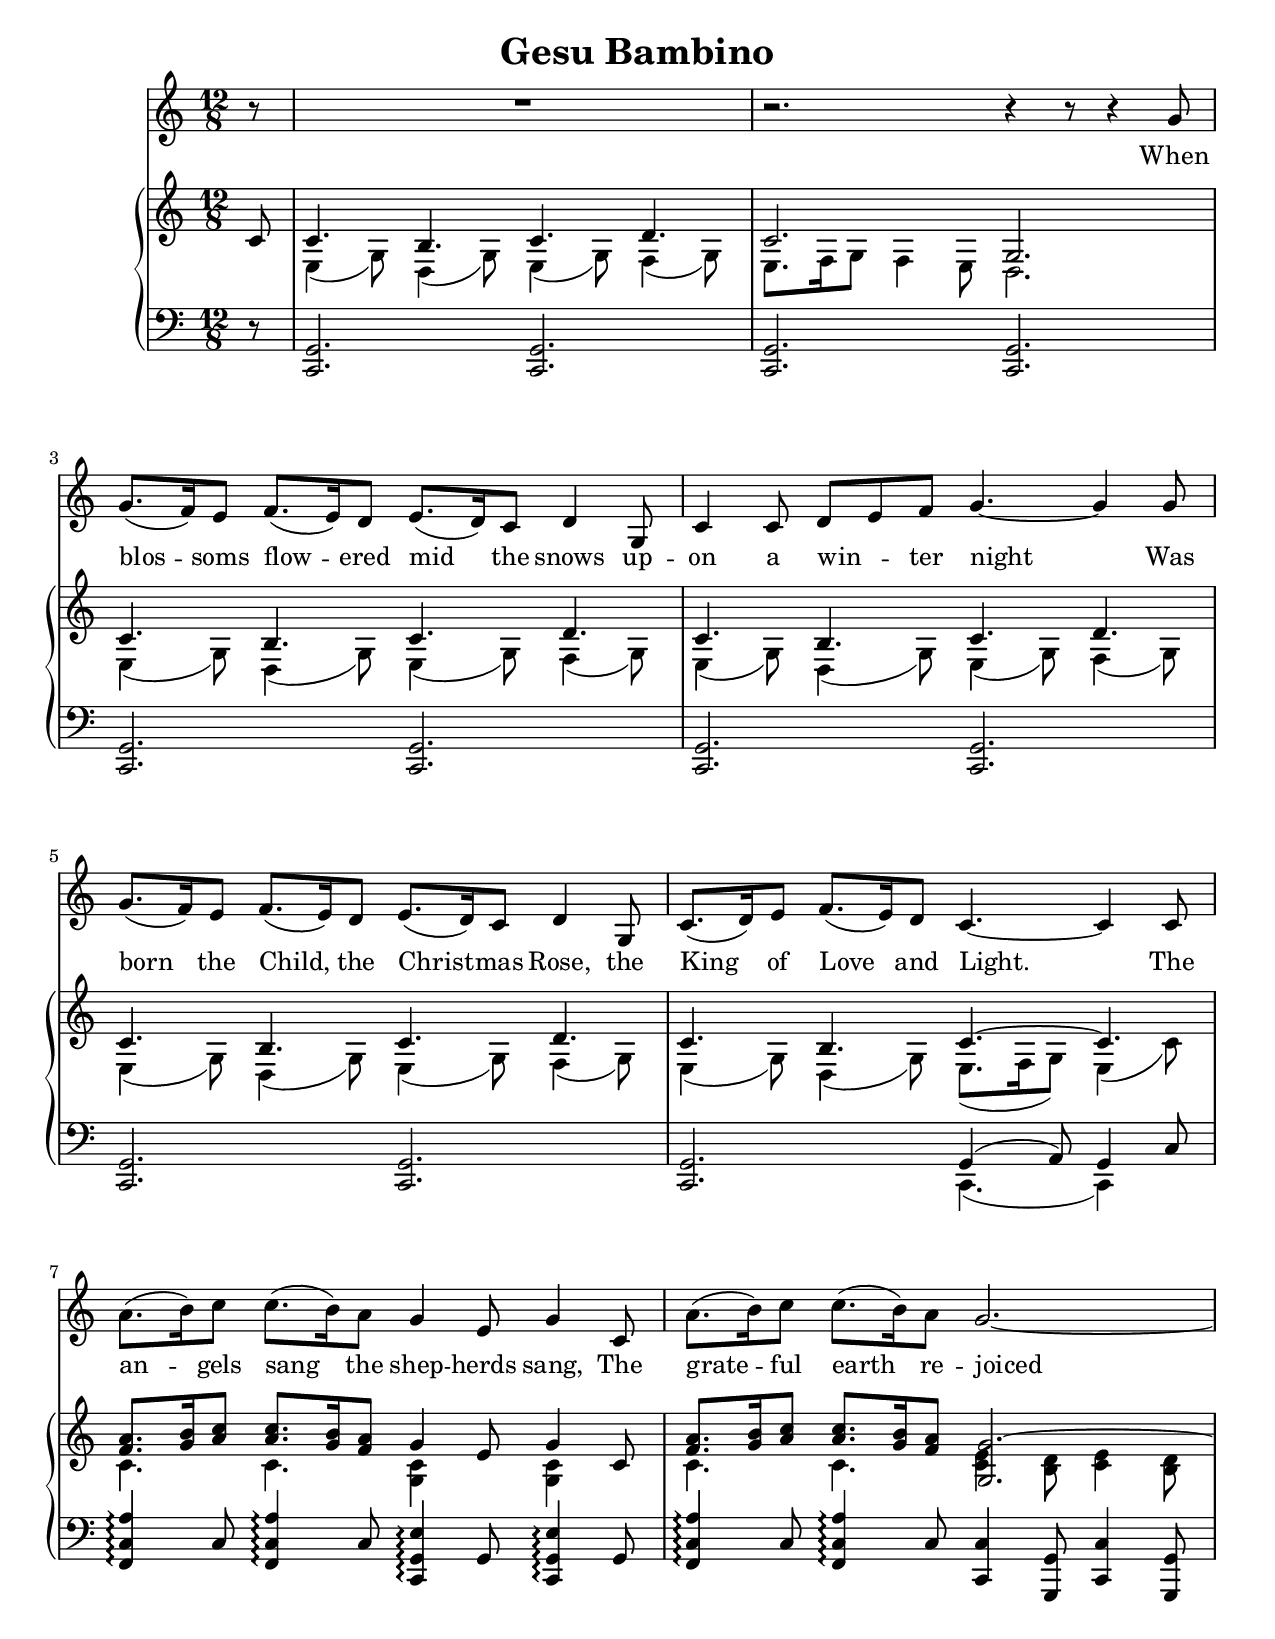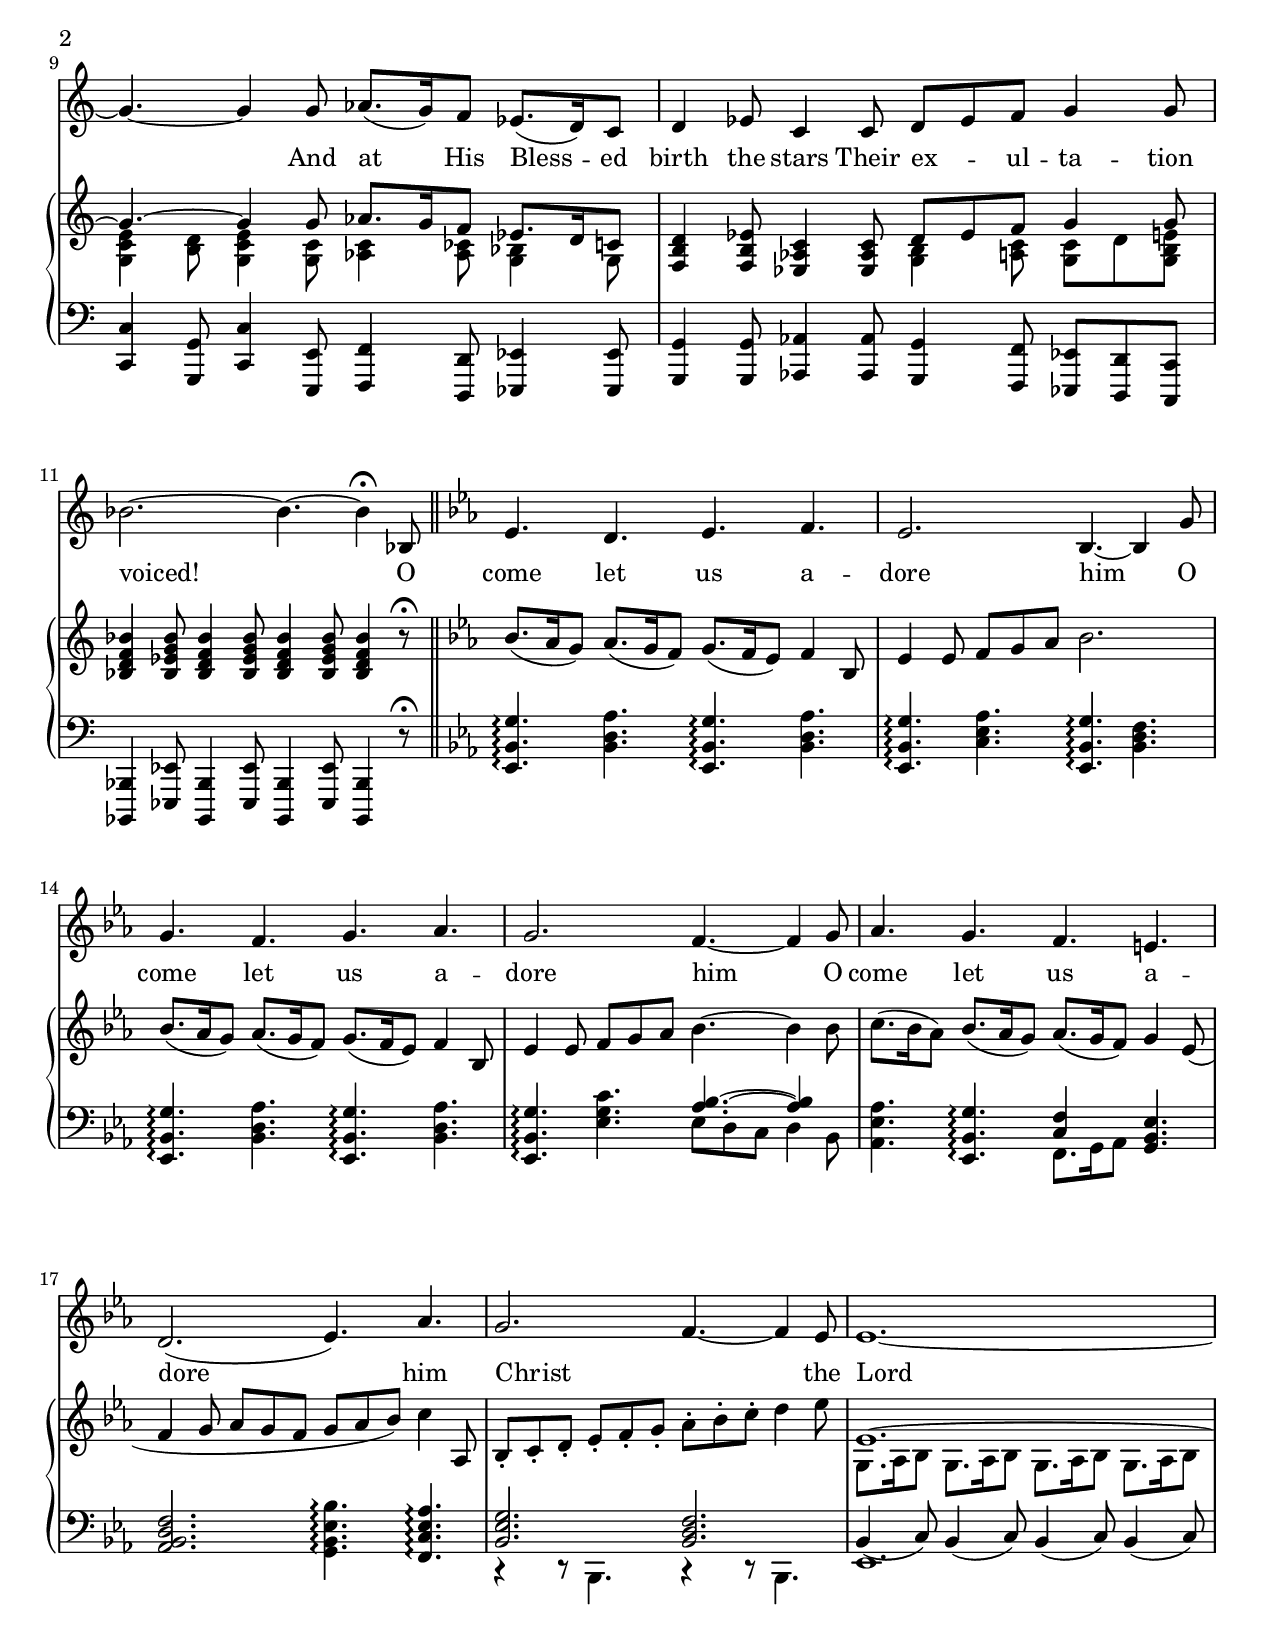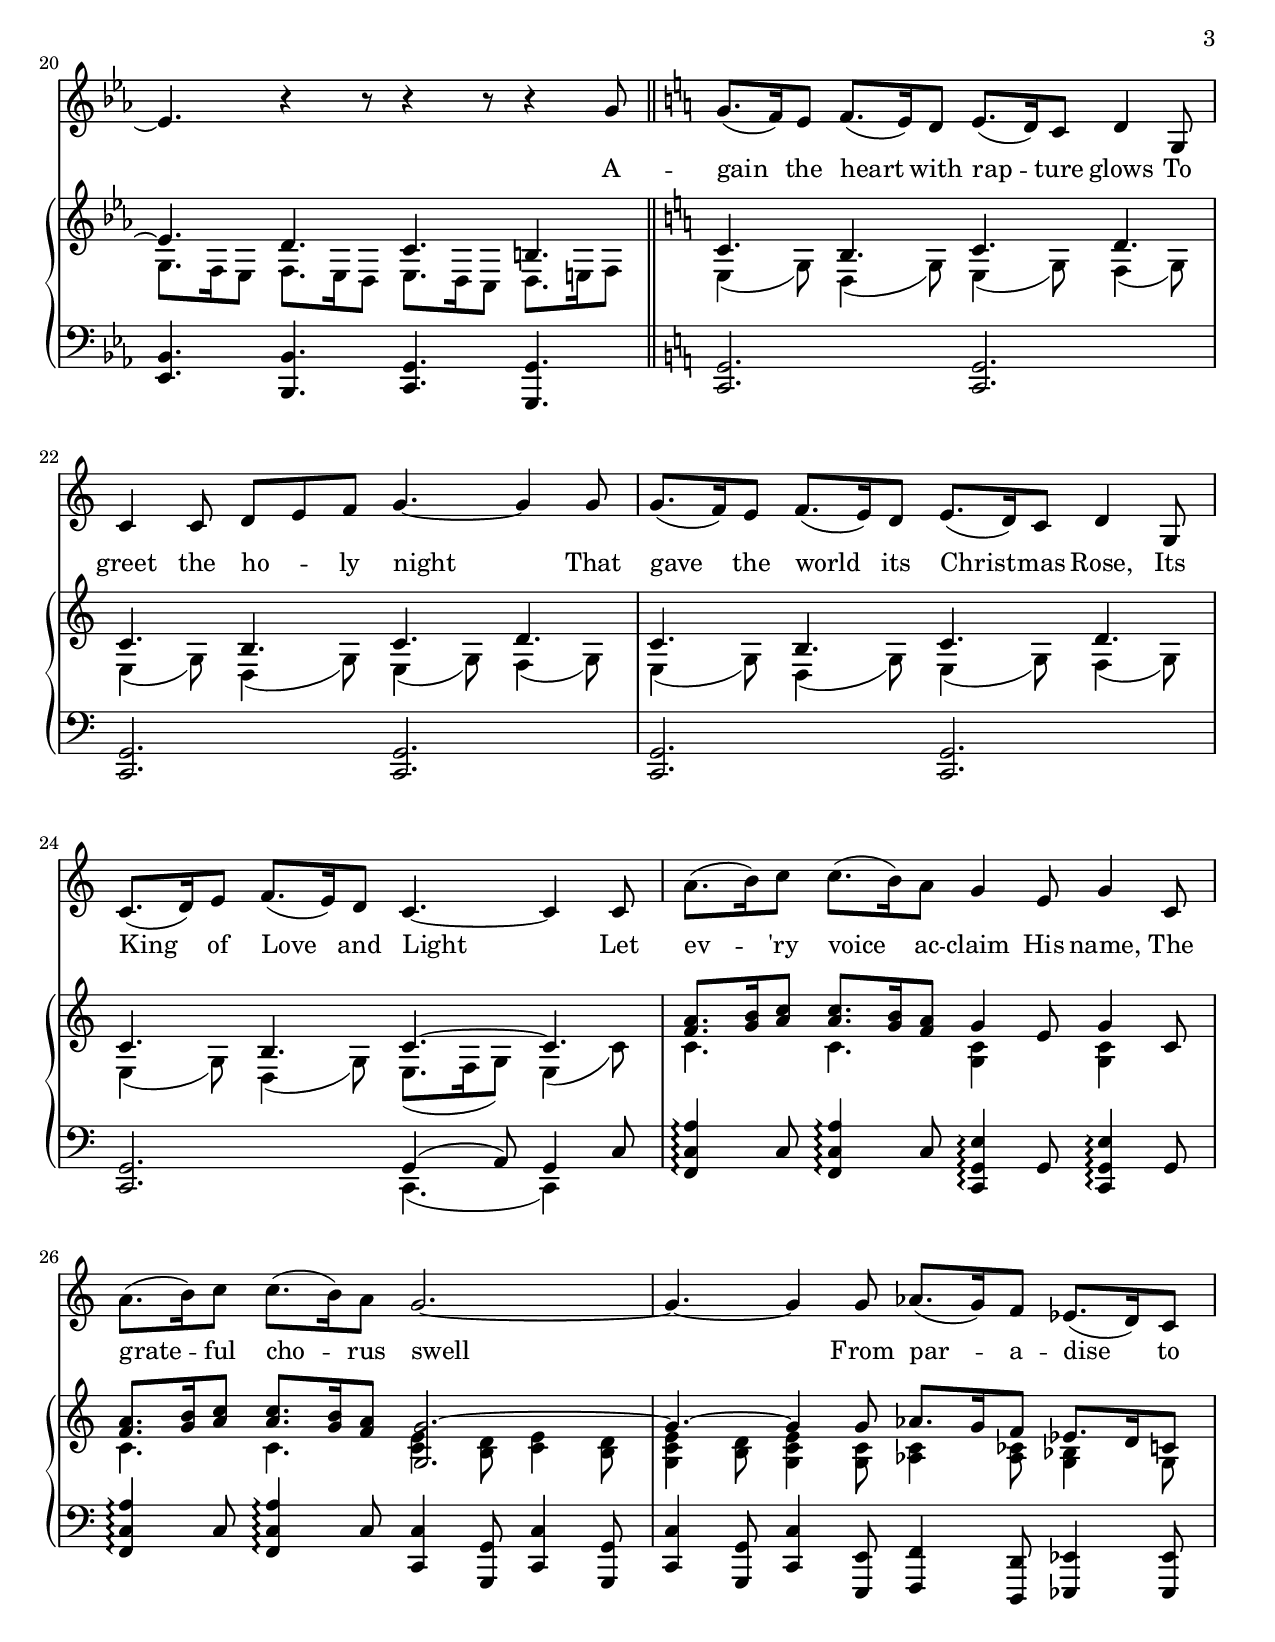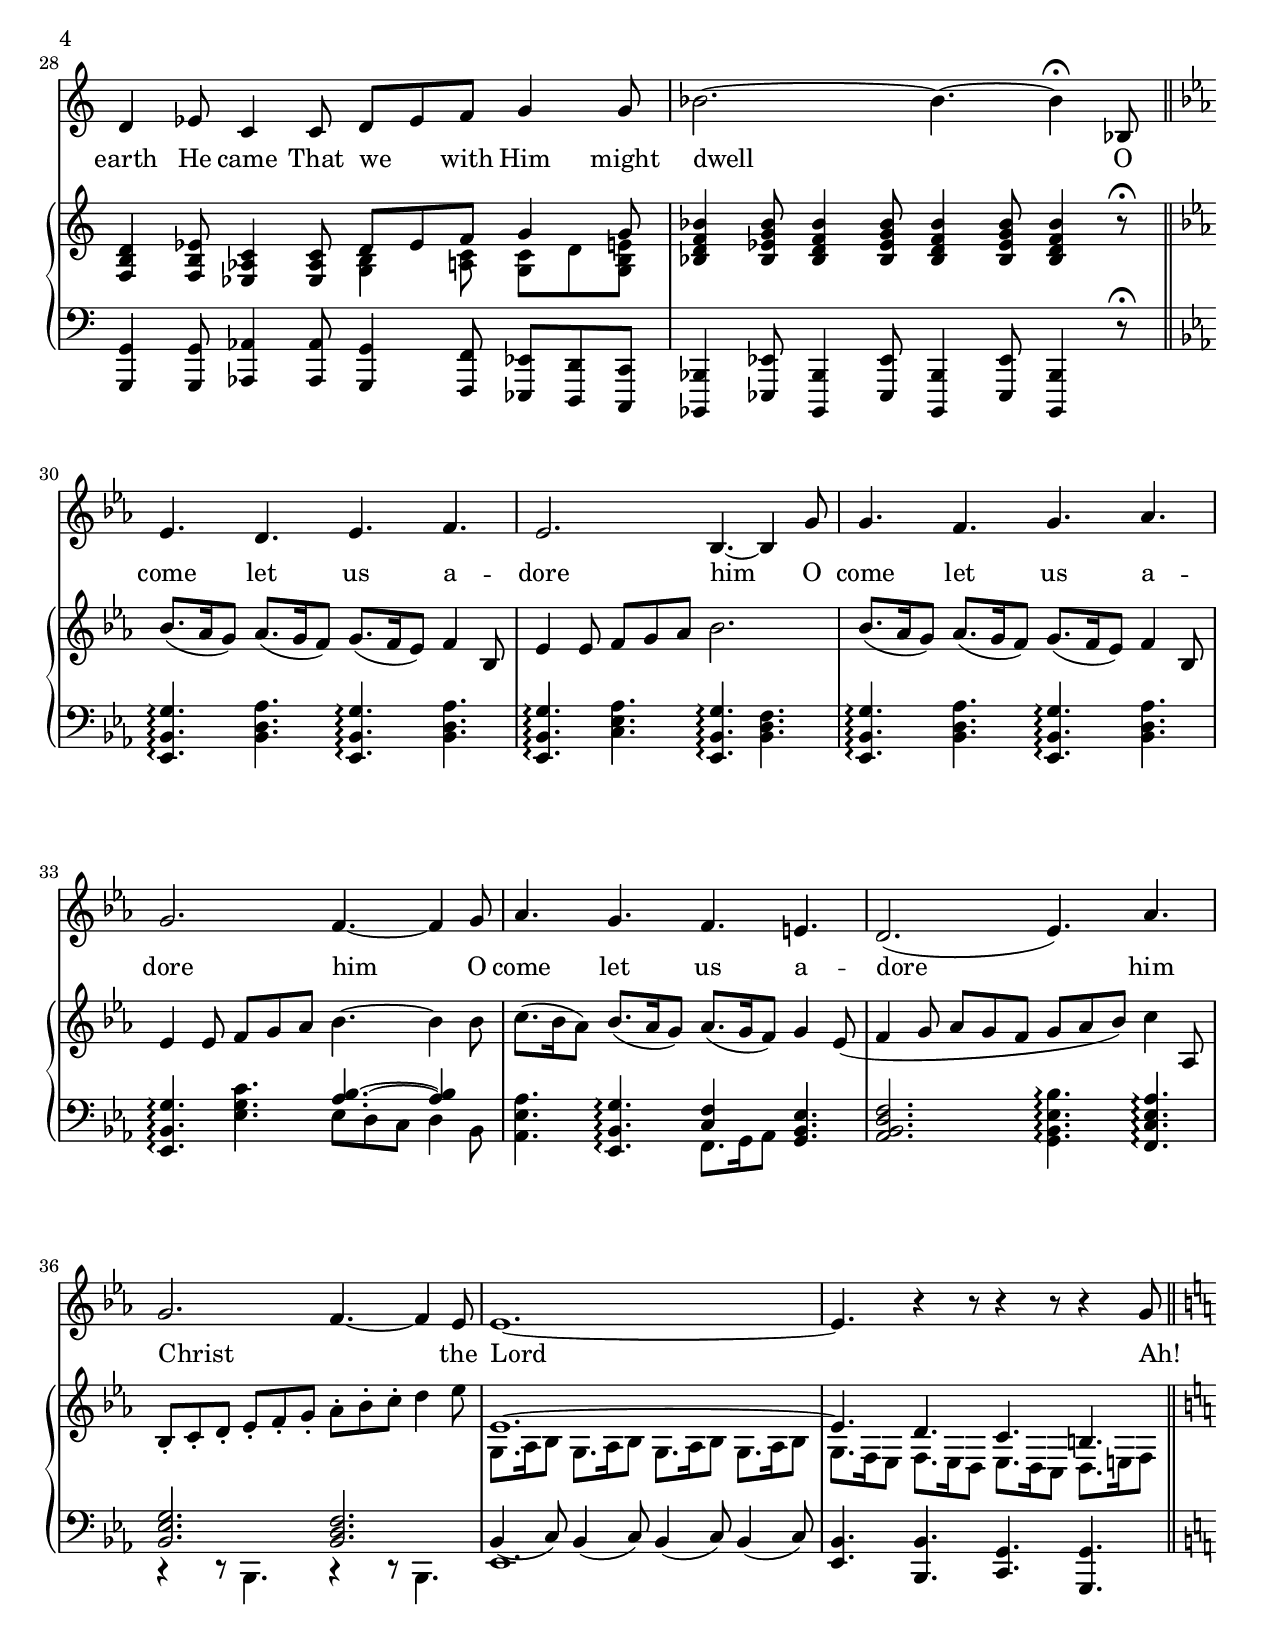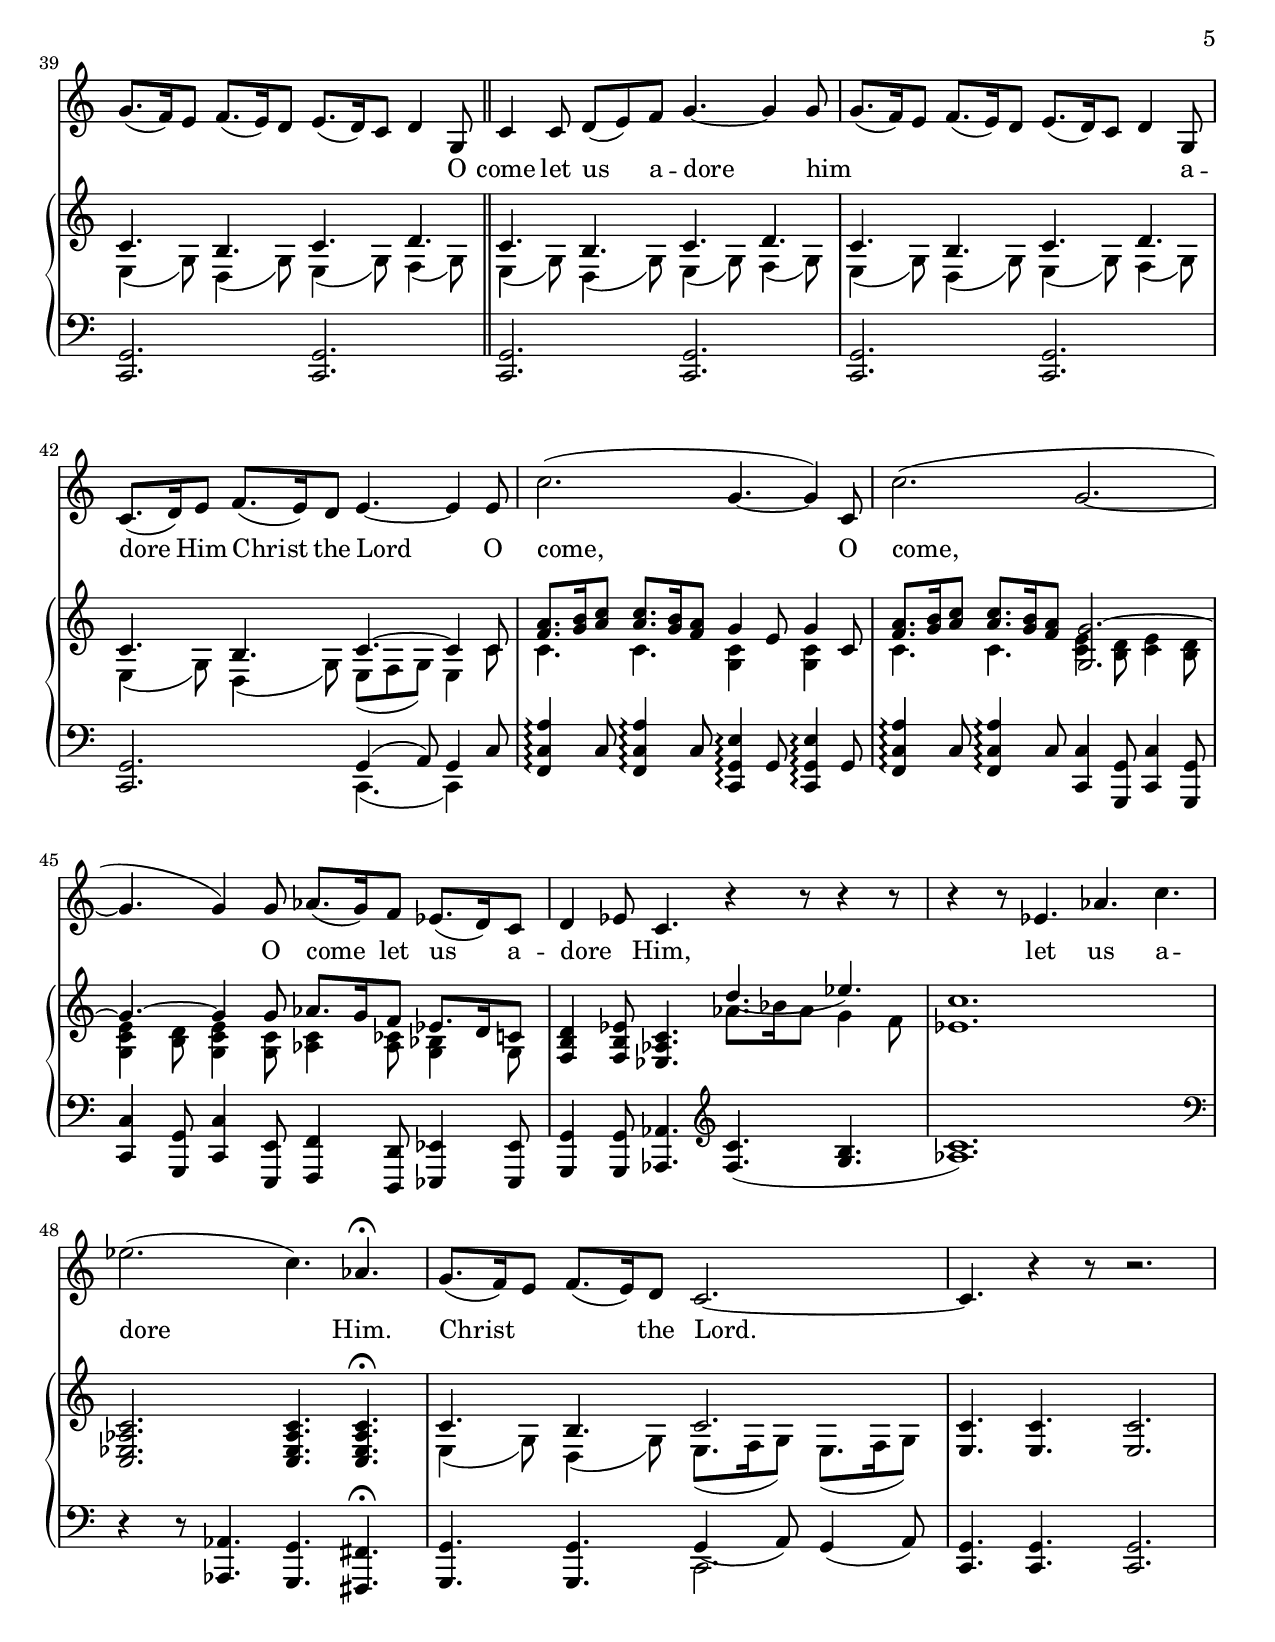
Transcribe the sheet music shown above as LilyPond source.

%{
    Comments
%}
\version "2.10.33"
\include "english.ly"

#(set-default-paper-size "letter" )

\paper {
    ragged-last-bottom = ##t
}

\header {
    title = "Gesu Bambino"
}

vocala = \relative c'' {
  c8.( bf16) a8   bf8.( a16) g8  a8.( g16) f8  g4 c,8
  f4 f8  g[ a bf] c4.~c4 c8
  c8.( bf16) a8   bf8.( a16) g8  a8.( g16) f8  g4 c,8
  f8.( g16) a8  bf8.( a16) g8 f4.~f4 f8

  % Page 2

  d'8.( e16) f8  f8.( e16) d8 c4 a8 c4 f,8
  d'8.( e16) f8  f8.( e16) d8 c2.~
  c4.~c4 c8 df8.( c16) bf8  af8.( g16) f8
  g4 af8  f4 f8 g8[ af bf] c4 c8
  ef2.~ef4.~ef4\fermata ef,8

  \bar "||"

  \key af \major
  af4. g af bf
  af2. ef4.~ef4 c'8
  c4. bf c df
  c2. bf4.~bf4 c8

  % Page 3

  df4. c bf a
  g2.( af4.) df
  c2. bf4.~bf4 af8
  af1.~
  af4. r4 r8 r4 r8 r4 c8

  \bar "||"
  \key f \major
}

vocalb = \relative c'' {
  c8.( bf16) a8   bf8.( a16) g8  a8.( g16) f8  g4 c,8
  \bar "||"
  f4 f8  g[( a) bf] c4.~c4 c8
  c8.( bf16) a8   bf8.( a16) g8  a8.( g16) f8  g4 c,8
  f8.( g16) a8  bf8.( a16) g8 a4.~a4 a8

  f'2.( c4.~c4) f,8
  f'2.( c2.~
  c4. c4) c8 df8.( c16) bf8 af8.( g16) f8
  g4 af8  f4. r4 r8 r4 r8
  r4 r8 af4. df4. f4.
  af2.( f4.) df4.\fermata
  c8.( bf16) a8   bf8.( a16) g8  f2.~
  f4. r4 r8 r2.
  \bar ".|"

}


vocal = \relative c'' {
  \clef treble \key f \major
  \override Staff.TimeSignature #'style = #'()
  \time 12/8
  \partial 8
  r8
  R1.
  r2. r4 r8  r4 c8

  \vocala
  \vocala
  \vocalb

}

text = \lyricmode {
  When blos -- soms flow -- ered mid the snows up --
  on  a win _ -- ter night 
  Was born the Child, the Christ -- mas Rose, the
  King of Love and Light.   The

  % Page 2 

  an -- gels sang  the shep -- herds sang, The
  grate -- ful earth re -- joiced
  And at His Bless -- ed 
  birth the stars Their ex _ -- ul -- ta -- tion
  voiced!

  O come let us a -- dore him
  O come let us a -- dore him

  % Page 3

  O come let us a -- dore him
  Christ _ the Lord

  % Repeat

  A -- gain the heart with rap -- ture glows
  To greet  the ho _ -- ly night
  That gave the world its Christ -- mas Rose,
  Its King of Love  and Light
  Let ev -- 'ry voice ac -- claim His name,
  The grate -- ful cho -- rus swell
  From par -- a -- dise to earth He came
  That we _ with Him might dwell

  O come let us a -- dore him
  O come let us a -- dore him
  O come let us a -- dore him
  Christ _ the Lord

  Ah! _ _ _ _ _ _ _
  O come let us a -- dore him _ _ _ _ _ _ _
  a -- dore Him Christ the Lord 
  O come, O come, 
  O come let us a -- dore _ Him,
  let us a -- dore Him.
  Christ _ _ the Lord.
}


uppera = \relative c {
  << { f'4. e4. f4. g4. } \\ { a,4( c8) g4( c8) a4( c8) bf4( c8) } >>
  << { f4. e4. f4. g4. } \\ { a,4( c8) g4( c8) a4( c8) bf4( c8) } >>
  << { f4. e4. f4. g4. } \\ { a,4( c8) g4( c8) a4( c8) bf4( c8) } >>
  << { f4. e4. f4.~f4. } \\ { a,4( c8) g4( c8) a8.( bf16 c8) a4( f'8) } >>

  % Page 2 

  << { <d' bf>8. <e c>16 <f d>8  <f d>8. <e c>16 <d bf>8 c4 a8 c4 f,8 } \\
     { f4. f4. <f c>4 s8 <f c>4 s8 } >>

  << { <d' bf>8. <e c>16 <f d>8  <f d>8. <e c>16 <d bf>8  <c c,>2.~ } \\
     { f,4. f4. <f a>4 <e g>8 <f a>4 <e g>8 } >>

  << { c'4.~c4 c8 df8. c16 bf8  af8. g16 f8 } \\
     { <a f c>4 <g e>8 <a f c>4 <f c>8 <f df>4 <ff df>8 <ef c>4 c8 } >>

  << { <g' e bf>4 <af e bf>8 <f df af>4 <f df af>8 g af bf c4 c8 } \\
     { s2. <e, c>4 <f d>8 <f c>8 g8 <a e c>8 } >>

  <ef' bf g ef>4 <ef c af ef>8 <ef bf g ef>4 <ef c af ef>8 
  <ef bf g ef>4 <ef c af ef>8 <ef bf g ef>4 r8\fermata

  \bar "||"
  \key af \major

  ef8.( df16 c8) df8.( c16 bf8) c8.( bf16 af8) bf4 ef,8
  af4 af8 bf[ c df] ef2.
  ef8.( df16 c8) df8.( c16 bf8) c8.( bf16 af8) bf4 ef,8
  af4 af8 bf[ c df] ef4.~ef4 ef8

  % Page 3

  f8.( ef16 df8) ef8.( df16 c8) df8.( c16 bf8) c4 af8(
  bf4 c8 df c bf c df ef) f4 df,8
  ef8-. f-. g-. af-. bf-. c-. df-. ef-. f-. g4 af8
  << { af,1.~ } \\ { c,8. df16 ef8 c8. df16 ef8 c8. df16 ef8 c8. df16 ef8 } >>
  << { af4. g f e } \\ { c8. bf16 af8  bf8. af16 g8  af8. g16 f8  g8. a16 bf8 } >>


  \bar "||"
  \key f \major
}

upperb = \relative c' {
  << { f4. e4. f4. g4. }   \\ { a,4( c8) g4( c8) a4( c8) bf4( c8) } >>
  \bar "||"
  << { f4. e4. f4. g4. }   \\ { a,4( c8) g4( c8) a4( c8) bf4( c8) } >>
  << { f4. e4. f4. g4. }   \\ { a,4( c8) g4( c8) a4( c8) bf4( c8) } >>
  << { f4. e4. f4.~f4 f8 } \\ { a,4( c8) g4( c8) a8( bf8 c8) a4 f'8 } >>

  << { <d' bf>8. <e c>16 <f d>8  <f d>8. <e c>16 <d bf>8 c4 a8 c4 f,8 } \\
     { f4. f4. <f c>4 s8 <f c>4 s8 } >>

  << { <d' bf>8. <e c>16 <f d>8  <f d>8. <e c>16 <d bf>8  <c c,>2.~ } \\
     { f,4. f4. <f a>4 <e g>8 <f a>4 <e g>8 } >>

  << { c'4.~c4 c8 df8. c16 bf8  af8. g16 f8 } \\
     { <a f c>4 <g e>8 <a f c>4 <f c>8 <f df>4 <ff df>8 <ef c>4 c8 } >>

  <g' e bf>4 <af e bf>8 <f df af>4. 
    << { \stemDown df'8. ef16 df8 c4 bf8 } \\ { \stemUp g'4.( af4.) } >>

  <f af,>1.
  
  <f, df af f>2. <f df af f>4. <f df af f>4.\fermata
  << { f4. e4. f2.~ }   \\ { a,4( c8) g4( c8) a8.( bf16 c8) a8.( bf16 c8) } >>
  <f a,>4. <f a,>4. <f a,>2.

  \bar ".|"
}

upper = \relative c' {
  \clef treble \key f \major
  \override Staff.TimeSignature #'style = #'()
  \time 12/8
  \partial 8
  f8
  << { f4. e4. f4. g4. } \\ { a,4( c8) g4( c8) a4( c8) bf4( c8) } >>
  << { f2. c2.         } \\ { a8. bf16 c8  bf4 a8 g2.            } >>


  \uppera
  \uppera
  \upperb

}

lowera = \relative c {

  <c f,>2. <c f,>
  <c f,>2. <c f,>
  <c f,>2. <c f,>
  <c f,>2. << { c4( d8) c4 f8 } \\ { f,4.( f4) s8 } >>

  % Page 2 

  <d'' f, bf,>4\arpeggio f,8 <d' f, bf,>4\arpeggio f,8 
      <a c, f,>4\arpeggio c,8 <a' c, f,>4\arpeggio c,8
  <d' f, bf,>4\arpeggio f,8 <d' f, bf,>4\arpeggio f,8
      <f f,>4 <c c,>8 <f f,>4 <c c,> 8
  <f f,>4 <c c,>8 <f f,>4 <a, a,>8 <bf bf,>4 <g g,>8 <af af,>4 <af af,>8
  <c c,>4 <c c,>8 <df df,>4 <df df,>8 <c c,>4 <bf bf,>8 <af af,> <g g,> <f f,>
  <ef ef,>4 <af af,>8 <ef ef,>4 <af af,>8 <ef ef,>4 <af af,>8 <ef ef,>4 r8\fermata

  \bar "||"
  \key af \major

  <af ef' c'>4.\arpeggio  <ef' g df'> <af, ef' c'>\arpeggio <ef' g df'>
  <af, ef' c'>4.\arpeggio <f' af df>  <af, ef' c'>\arpeggio <ef' g bf>
  <af, ef' c'>4.\arpeggio <ef' g df'> <af, ef' c'>\arpeggio <ef' g df'>
  <af, ef' c'>4.\arpeggio <af' c f> << { <df ef>4.~<df ef>4 } \\ { af8 g f g4 ef8 } >>

  % Page 3

  <df af' df>4. <af ef' c'>4.\arpeggio << { <f' bf>4 } \\ { bf,8. c16 df8 } >> <c ef af>4.
  <df ef g bf>2. <c ef af ef'>4.\arpeggio <bf f' af df>4.\arpeggio
  << { <ef af c>2. <ef g bf>2. } \\ { r4 r8 ef,4. r4 r8 ef4. } >>
  << { af1. } \\ { \stemUp ef'4( f8) ef4( f8) ef4( f8) ef4( f8) } >>
  <af, ef'>4. <ef ef'>4. <f c'>4. <c c'>4.

  \bar "||"
  \key f \major
}

lowerb = \relative c {

  <c f,>2. <c f,>
  \bar "||"
  <c f,>2. <c f,>
  <c f,>2. <c f,>
  <c f,>2. << { c4( d8) c4 f8 } \\ { f,4.( f4) s8 } >>

  <d'' f, bf,>4\arpeggio f,8 <d' f, bf,>4\arpeggio f,8
      <a c, f,>4\arpeggio c,8 <a' c, f,>4\arpeggio c,8
  <d' f, bf,>4\arpeggio f,8 <d' f, bf,>4\arpeggio f,8
      <f f,>4 <c c,>8 <f f,>4 <c c,> 8
  <f f,>4 <c c,>8 <f f,>4 <a, a,>8 <bf bf,>4 <g g,>8 <af af,>4 <af af,>8
  <c c,>4 <c c,>8 <df df,>4. \clef treble <bf' f'>4.( <c e>4.
  <df f>1.) \clef bass
  r4 r8 <df, df,>4. <c c,>4. <b b,>4.\fermata
  <c c,>4. <c c,>4. << \stemDown f,2. \\ { \stemUp c'4( d8) c4( d8) } >>
  
  <f, c'>4. <f c'>4. <f c'>2.

  \bar ".|"
}

lower = \relative c {
  \clef bass \key f \major
  \override Staff.TimeSignature #'style = #'()
  \time 12/8
  \partial 8

  r8
  <c f,>2. <c f,>
  <c f,>2. <c f,>

  \lowera
  \lowera
  \lowerb

}

\score {
  <<
    \new Voice = "vocal"   \transpose f c \vocal
    \new Lyrics \lyricsto vocal \text
    \new PianoStaff <<
      \new Staff = "upper" \transpose f c \upper
      \new Staff = "lower" \transpose f c \lower
    >>
  >>
  \layout {
    \context { \RemoveEmptyStaffContext }
  }
}
